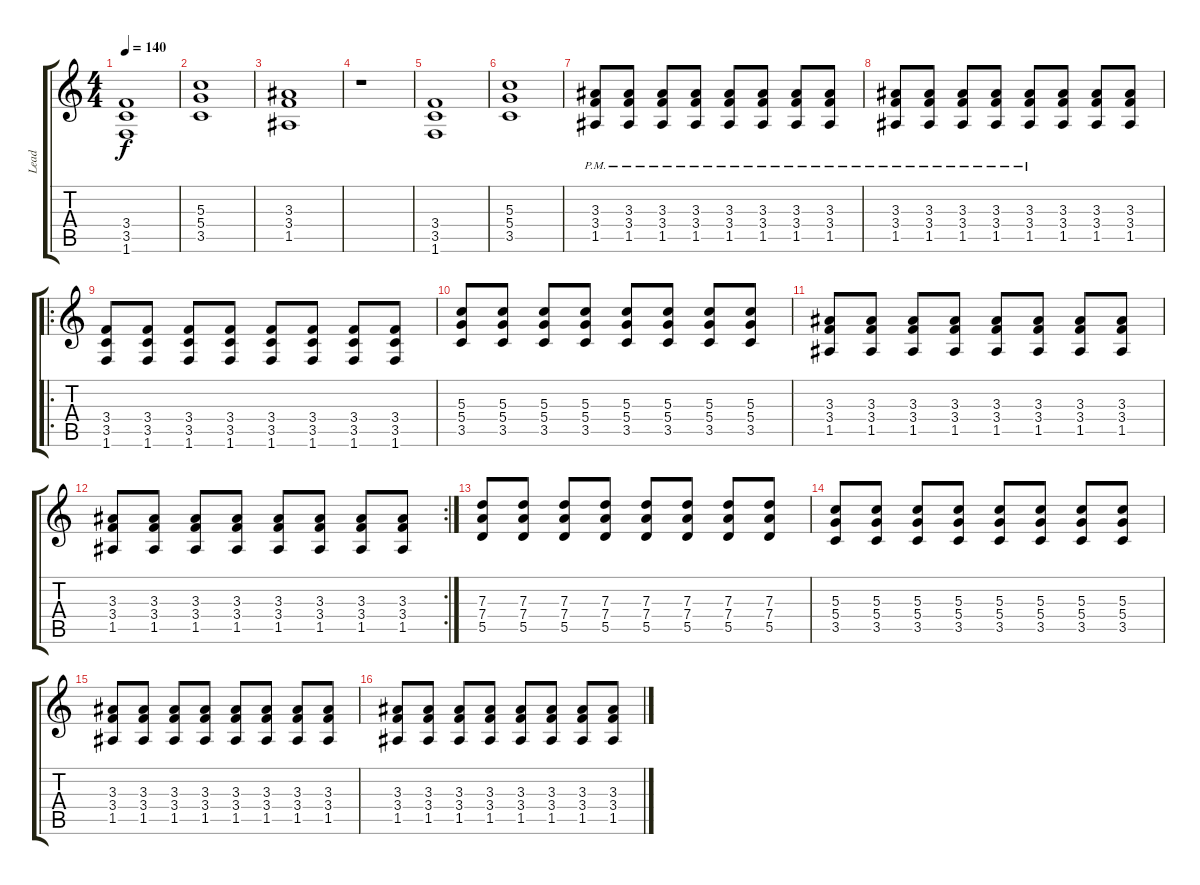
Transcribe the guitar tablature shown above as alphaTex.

\track ("Lead" "Lead") {instrument overdrivenguitar}
\staff {score tabs}
\tuning (E4 B3 G3 D3 A2 E2) {hide}
\ts (4 4)
\tempo 140
\clef g2
\ks c
(3.4 3.5 1.6).1{dy f} |
(5.3 5.4 3.5).1 |
(3.3 3.4 1.5).1 |
r.1 |
(3.4 3.5 1.6).1 |
(5.3 5.4 3.5).1 |
(3.3{pm} 3.4{pm} 1.5{pm}).8 (3.3{pm} 3.4{pm} 1.5{pm}).8 (3.3{pm} 3.4{pm} 1.5{pm}).8 (3.3{pm} 3.4{pm} 1.5{pm}).8 (3.3{pm} 3.4{pm} 1.5{pm}).8 (3.3{pm} 3.4{pm} 1.5{pm}).8 (3.3{pm} 3.4{pm} 1.5{pm}).8 (3.3{pm} 3.4{pm} 1.5{pm}).8 |
(3.3{pm} 3.4{pm} 1.5{pm}).8 (3.3{pm} 3.4{pm} 1.5{pm}).8 (3.3{pm} 3.4{pm} 1.5{pm}).8 (3.3{pm} 3.4{pm} 1.5{pm}).8 (3.3{pm} 3.4{pm} 1.5{pm}).8 (3.3 3.4 1.5).8 (3.3 3.4 1.5).8 (3.3 3.4 1.5).8 |
\ro
(3.4 3.5 1.6).8 (3.4 3.5 1.6).8 (3.4 3.5 1.6).8 (3.4 3.5 1.6).8 (3.4 3.5 1.6).8 (3.4 3.5 1.6).8 (3.4 3.5 1.6).8 (3.4 3.5 1.6).8 |
(5.3 5.4 3.5).8 (5.3 5.4 3.5).8 (5.3 5.4 3.5).8 (5.3 5.4 3.5).8 (5.3 5.4 3.5).8 (5.3 5.4 3.5).8 (5.3 5.4 3.5).8 (5.3 5.4 3.5).8 |
(3.3 3.4 1.5).8 (3.3 3.4 1.5).8 (3.3 3.4 1.5).8 (3.3 3.4 1.5).8 (3.3 3.4 1.5).8 (3.3 3.4 1.5).8 (3.3 3.4 1.5).8 (3.3 3.4 1.5).8 |
\rc 2
(3.3 3.4 1.5).8 (3.3 3.4 1.5).8 (3.3 3.4 1.5).8 (3.3 3.4 1.5).8 (3.3 3.4 1.5).8 (3.3 3.4 1.5).8 (3.3 3.4 1.5).8 (3.3 3.4 1.5).8 |
(7.3 7.4 5.5).8 (7.3 7.4 5.5).8 (7.3 7.4 5.5).8 (7.3 7.4 5.5).8 (7.3 7.4 5.5).8 (7.3 7.4 5.5).8 (7.3 7.4 5.5).8 (7.3 7.4 5.5).8 |
(5.3 5.4 3.5).8 (5.3 5.4 3.5).8 (5.3 5.4 3.5).8 (5.3 5.4 3.5).8 (5.3 5.4 3.5).8 (5.3 5.4 3.5).8 (5.3 5.4 3.5).8 (5.3 5.4 3.5).8 |
(3.3 3.4 1.5).8 (3.3 3.4 1.5).8 (3.3 3.4 1.5).8 (3.3 3.4 1.5).8 (3.3 3.4 1.5).8 (3.3 3.4 1.5).8 (3.3 3.4 1.5).8 (3.3 3.4 1.5).8 |
(3.3 3.4 1.5).8 (3.3 3.4 1.5).8 (3.3 3.4 1.5).8 (3.3 3.4 1.5).8 (3.3 3.4 1.5).8 (3.3 3.4 1.5).8 (3.3 3.4 1.5).8 (3.3 3.4 1.5).8
